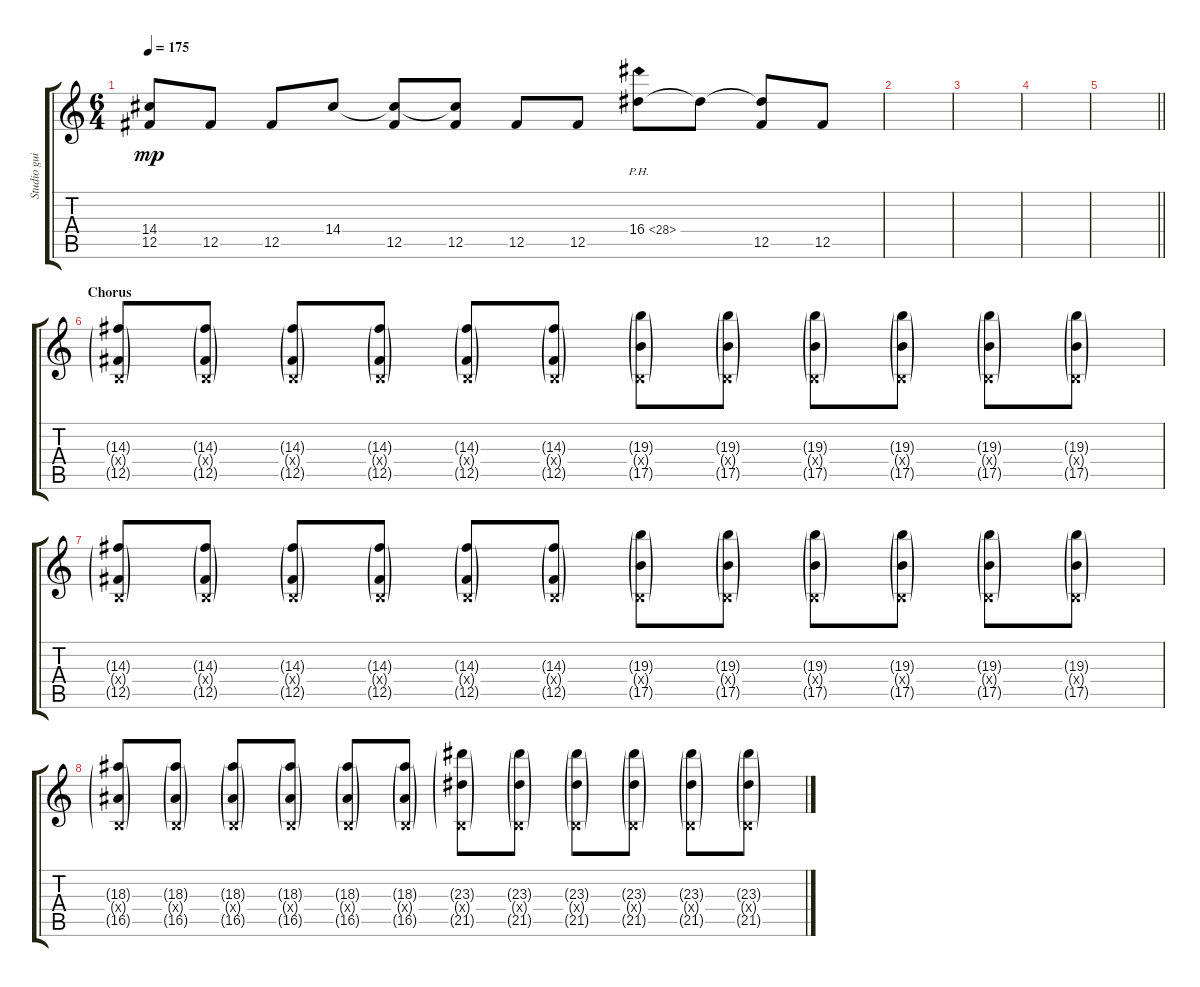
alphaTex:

\track ("Studio guitar" "Studio gui") {instrument overdrivenguitar}
\staff {score tabs}
\tuning (Db4 Ab3 E3 B2 Gb2 B1) {hide}
\ts (6 4)
\tempo 175
\clef g2
\ks c
(14.4{t} 12.5).8{dy mp} 12.5.8 12.5.8 14.4.8 (14.4{t} 12.5).8 (14.4{t} 12.5).8 12.5.8 12.5.8 16.4{ph 12}.8 16.4{t}.8 (16.4{t} 12.5).8 12.5.8 |
|
|
|
\barLineRight lightlight
|
\section ("" "Chorus")
(14.3{g} 0.4{g x} 12.5{g}).8 (14.3{g} 0.4{g x} 12.5{g}).8 (14.3{g} 0.4{g x} 12.5{g}).8 (14.3{g} 0.4{g x} 12.5{g}).8 (14.3{g} 0.4{g x} 12.5{g}).8 (14.3{g} 0.4{g x} 12.5{g}).8 (19.3{g} 0.4{g x} 17.5{g}).8 (19.3{g} 0.4{g x} 17.5{g}).8 (19.3{g} 0.4{g x} 17.5{g}).8 (19.3{g} 0.4{g x} 17.5{g}).8 (19.3{g} 0.4{g x} 17.5{g}).8 (19.3{g} 0.4{g x} 17.5{g}).8 |
(14.3{g} 0.4{g x} 12.5{g}).8 (14.3{g} 0.4{g x} 12.5{g}).8 (14.3{g} 0.4{g x} 12.5{g}).8 (14.3{g} 0.4{g x} 12.5{g}).8 (14.3{g} 0.4{g x} 12.5{g}).8 (14.3{g} 0.4{g x} 12.5{g}).8 (19.3{g} 0.4{g x} 17.5{g}).8 (19.3{g} 0.4{g x} 17.5{g}).8 (19.3{g} 0.4{g x} 17.5{g}).8 (19.3{g} 0.4{g x} 17.5{g}).8 (19.3{g} 0.4{g x} 17.5{g}).8 (19.3{g} 0.4{g x} 17.5{g}).8 |
(18.3{g} 0.4{g x} 16.5{g}).8 (18.3{g} 0.4{g x} 16.5{g}).8 (18.3{g} 0.4{g x} 16.5{g}).8 (18.3{g} 0.4{g x} 16.5{g}).8 (18.3{g} 0.4{g x} 16.5{g}).8 (18.3{g} 0.4{g x} 16.5{g}).8 (23.3{g} 0.4{g x} 21.5{g}).8 (23.3{g} 0.4{g x} 21.5{g}).8 (23.3{g} 0.4{g x} 21.5{g}).8 (23.3{g} 0.4{g x} 21.5{g}).8 (23.3{g} 0.4{g x} 21.5{g}).8 (23.3{g} 0.4{g x} 21.5{g}).8
